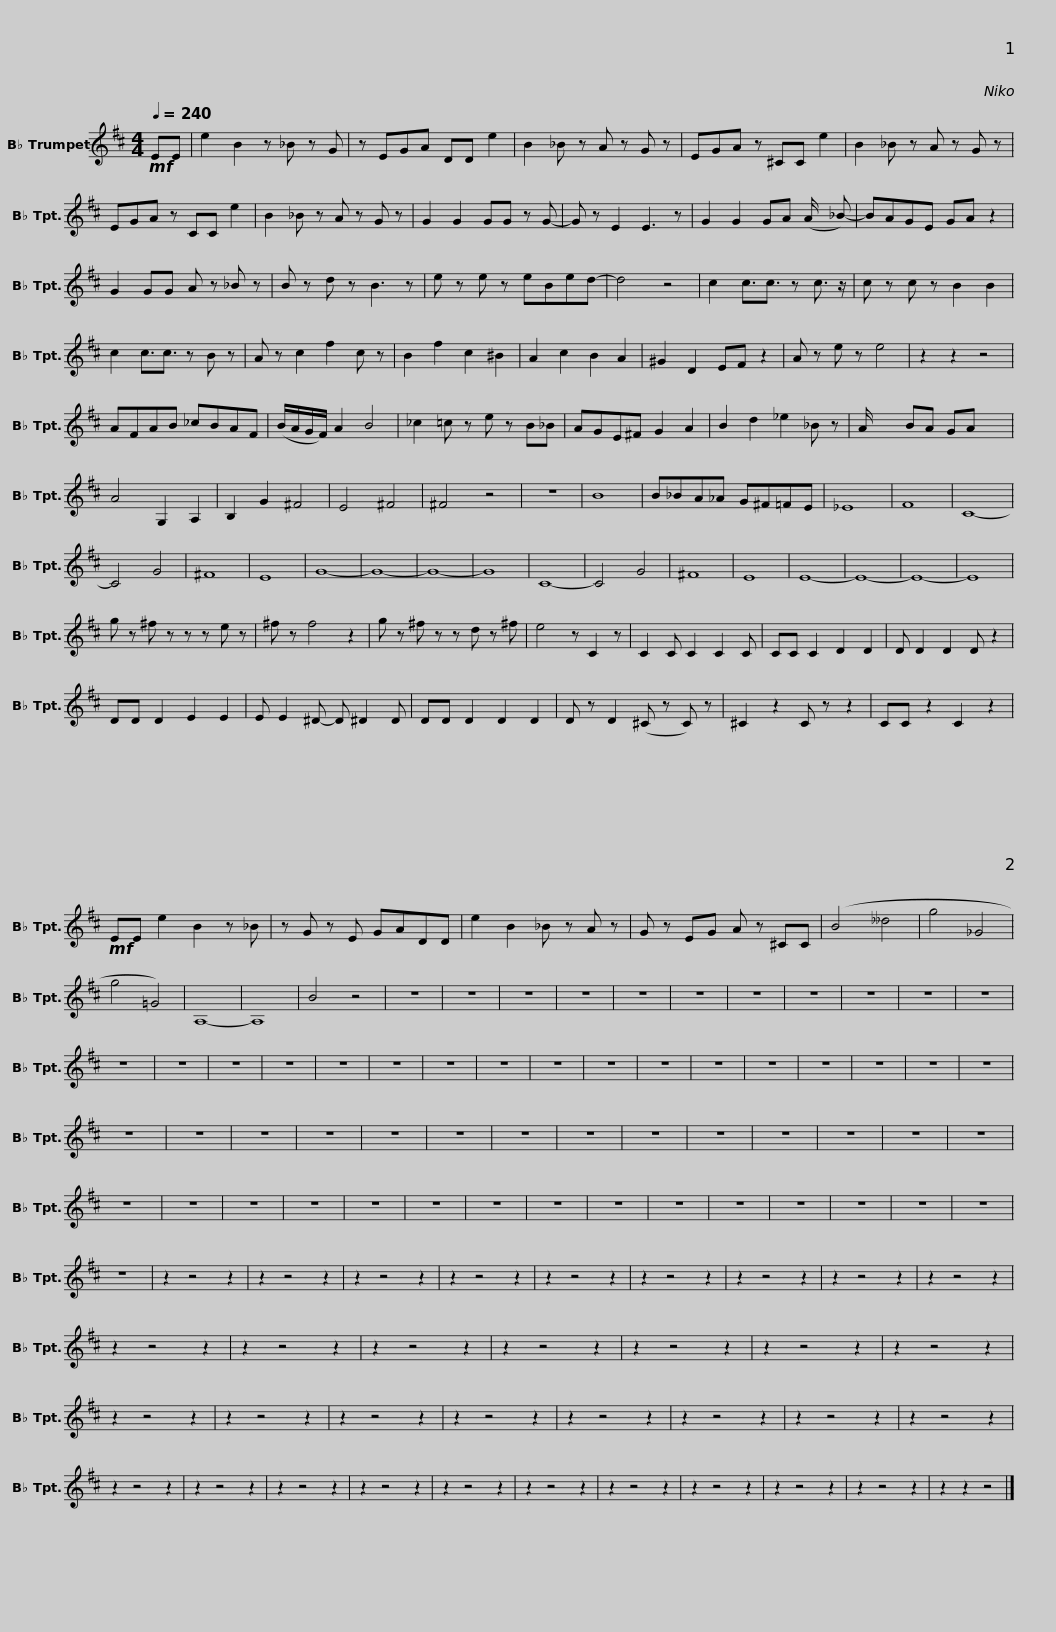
X:1
L:1/8
Q:1/4=240
M:4/4
I:linebreak $
K:C
V:1 treble transpose=-2
V:1
[K:D]!mf! EE | e2 B2 z _B z G | z EGA DD e2 | B2 _B z A z G z | EGA z ^CC e2 |$ %5
 B2 _B z A z G z | EGA z CC e2 | B2 _B z A z G z | G2 G2 GG z G- | G z E2 E3 z |$ %10
 G2 G2 GA (A/ x/ _B-) | BAGE GA z2 | G2 GG A z _B z | B z d z B3 z | e z e z eBed- | %15
 d4 z4 |$ c2 c3/2c3/2 z c3/2 z/ | c- z c z B2 B2 | c2 c3/2c3/2 z B z | A z c2 f2 c z | %20
 B2 f2 c2 ^B2 | A2 c2 B2 A2 | ^G2 D2 EF z2 |$ A z e- z e4 | z2 z2 z4 | %25
 AFAB _cBAF | (B/A/G/F/) A2 B4 | _c2 =c z e z B_B | AGE^F G2 A2 |$ B2 d2 _e2 _B z | %30
 A/ x/ x BA GA x2 | A4 G,2 A,2 | B,2 G2 ^F4 | E4 ^F4 | ^F4 z4 | %35
 z8 | B8 |$ B_BA_A G^F=FE | _E8 | F8 | %40
 C8- | C4 G4 | ^F8 | E8 | G8- |$ %45
 G8- | G8- | G8 | C8- | C4 G4 | %50
 ^F8 | E8 | E8- | E8- | E8- |$ %55
 E8 | g z ^f z z z e z | ^f z f4 z2 | g z ^f z z d z ^f | e4 z C2 z | %60
 C2 C C2 C2 C |$ CC C2 D2 D2 | D D2 D2 D z2 | DD D2 E2 E2 | E E2 ^D- D ^D2 D | %65
 DD D2 D2 D2 |$ D z D2 (^C z C) z | ^C2 z2 C z z2 | CC z2 C2 z2 |!mf! EE e2 B2 z _B | %70
 z G z E GADD |$ e2 B2 _B z A z | G z EG A z ^CC | (B4 __d4 | g4 _G4 | %75
 g4 =G4) | A,8- | A,8 | B4 z4 |$ z8 | %80
 z8 | z8 | z8 | z8 | z8 | %85
 z8 | z8 | z8 | z8 |$ z8 | %90
 z8 | z8 | z8 | z8 | z8 | %95
 z8 | z8 | z8 |$ z8 | z8 | %100
 z8 | z8 | z8 | z8 | z8 | %105
 z8 | z8 |$ z8 | z8 | z8 | %110
 z8 | z8 | z8 | z8 | z8 | %115
 z8 |$ z8 | z8 | z8 | z8 | %120
 z8 | z8 | z8 | z8 | z8 |$ %125
 z8 | z8 | z8 | z8 | z8 | %130
 z8 | z8 | z8 | z8 |$ z8 | %135
 z8 | z8 | z2 z4 z2 | z2 z4 z2 | z2 z4 z2 | %140
 z2 z4 z2 | z2 z4 z2 | z2 z4 z2 |$ z2 z4 z2 | z2 z4 z2 | %145
 z2 z4 z2 | z2 z4 z2 | z2 z4 z2 | z2 z4 z2 | z2 z4 z2 | %150
 z2 z4 z2 | z2 z4 z2 |$ z2 z4 z2 | z2 z4 z2 | z2 z4 z2 | %155
 z2 z4 z2 | z2 z4 z2 | z2 z4 z2 | z2 z4 z2 | z2 z4 z2 | %160
 z2 z4 z2 |$ z2 z4 z2 | z2 z4 z2 | z2 z4 z2 | z2 z4 z2 | %165
 z2 z4 z2 | z2 z4 z2 | z2 z4 z2 | z2 z4 z2 | z2 z4 z2 | %170
 z2 z4 z2 |$ z2 z2 z4 |] %172
